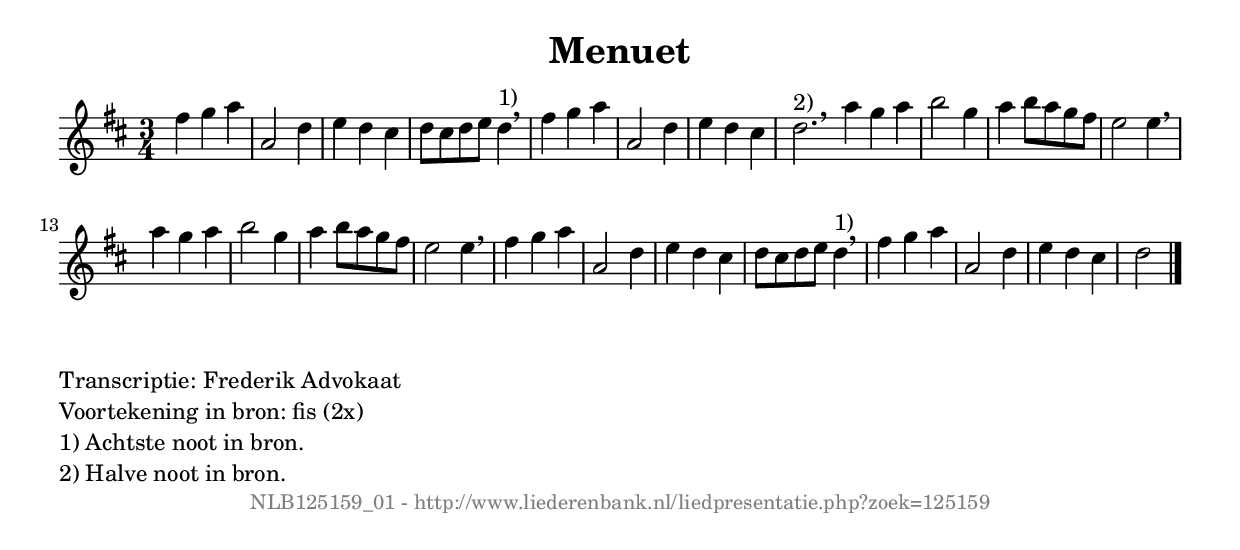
%
% produced by wce2krn 1.64 (7 June 2014)
%
\version"2.16"
#(append! paper-alist '(("long" . (cons (* 210 mm) (* 2000 mm)))))
#(set-default-paper-size "long")
sb = {\breathe}
mBreak = {\breathe }
bBreak = {\breathe }
x = {\once\override NoteHead #'style = #'cross }
gl=\glissando
itime={\override Staff.TimeSignature #'stencil = ##f }
ficta = {\once\set suggestAccidentals = ##t}
fine = {\once\override Score.RehearsalMark #'self-alignment-X = #1 \mark \markup {\italic{Fine}}}
dc = {\once\override Score.RehearsalMark #'self-alignment-X = #1 \mark \markup {\italic{D.C.}}}
dcf = {\once\override Score.RehearsalMark #'self-alignment-X = #1 \mark \markup {\italic{D.C. al Fine}}}
dcc = {\once\override Score.RehearsalMark #'self-alignment-X = #1 \mark \markup {\italic{D.C. al Coda}}}
ds = {\once\override Score.RehearsalMark #'self-alignment-X = #1 \mark \markup {\italic{D.S.}}}
dsf = {\once\override Score.RehearsalMark #'self-alignment-X = #1 \mark \markup {\italic{D.S. al Fine}}}
dsc = {\once\override Score.RehearsalMark #'self-alignment-X = #1 \mark \markup {\italic{D.S. al Coda}}}
pv = {\set Score.repeatCommands = #'((volta "1"))}
sv = {\set Score.repeatCommands = #'((volta "2"))}
tv = {\set Score.repeatCommands = #'((volta "3"))}
qv = {\set Score.repeatCommands = #'((volta "4"))}
xv = {\set Score.repeatCommands = #'((volta #f))}
\header{ tagline = ""
title = "Menuet"
}
\score {{
\key d \major
\relative g'
{
\set melismaBusyProperties = #'()
\time 3/4
\tempo 4=120
\override Score.MetronomeMark #'transparent = ##t
\override Score.RehearsalMark #'break-visibility = #(vector #t #t #f)
fis'4 g a a,2 d4 e d cis d8 cis d e d4^"1)" \mBreak \bar "|"
fis4 g a a,2 d4 e d cis d2.^"2)" \bar ":|" \bBreak
a'4 g a b2 g4 a b8 a g fis e2 e4 \mBreak \bar "|"
a4 g a b2 g4 a b8 a g fis e2 e4 \mBreak \bar "|"
fis4 g a a,2 d4 e d cis d8 cis d e d4^"1)" \mBreak \bar "|"
fis4 g a a,2 d4 e d cis d2 \bar "|."
 }}
 \midi { }
 \layout {
            indent = 0.0\cm
}
}
\markup { \wordwrap-string #" 
Transcriptie: Frederik Advokaat

Voortekening in bron: fis (2x)

1) Achtste noot in bron.

2) Halve noot in bron.
"}
\markup { \vspace #0 } \markup { \with-color #grey \fill-line { \center-column { \smaller "NLB125159_01 - http://www.liederenbank.nl/liedpresentatie.php?zoek=125159" } } }
